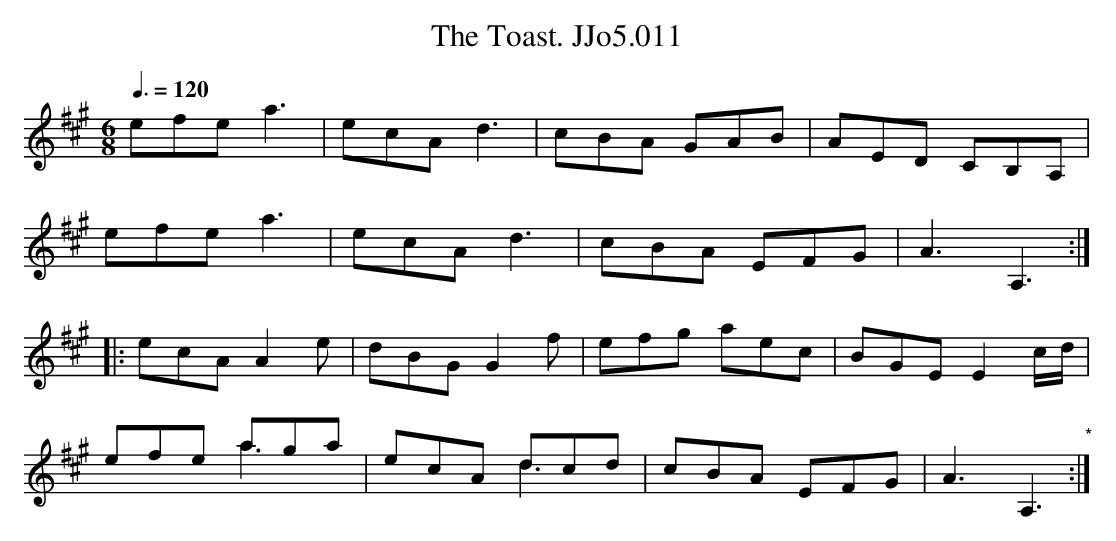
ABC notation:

X:1
T:Toast. JJo5.011, The
M:6/8
L:1/8
Q:3/8=120
K:A
efe a3|ecA d3|cBA GAB|AED CB,A,|
efe a3|ecA d3|cBA EFG|A3 A,3 :|
|: ecA A2e|dBG G2f|efg aec|BGE E2 c/d/|
efe aga &x3a3|ecA dcd &x3d3|cBA EFG|A3 A,3 "*" :|
